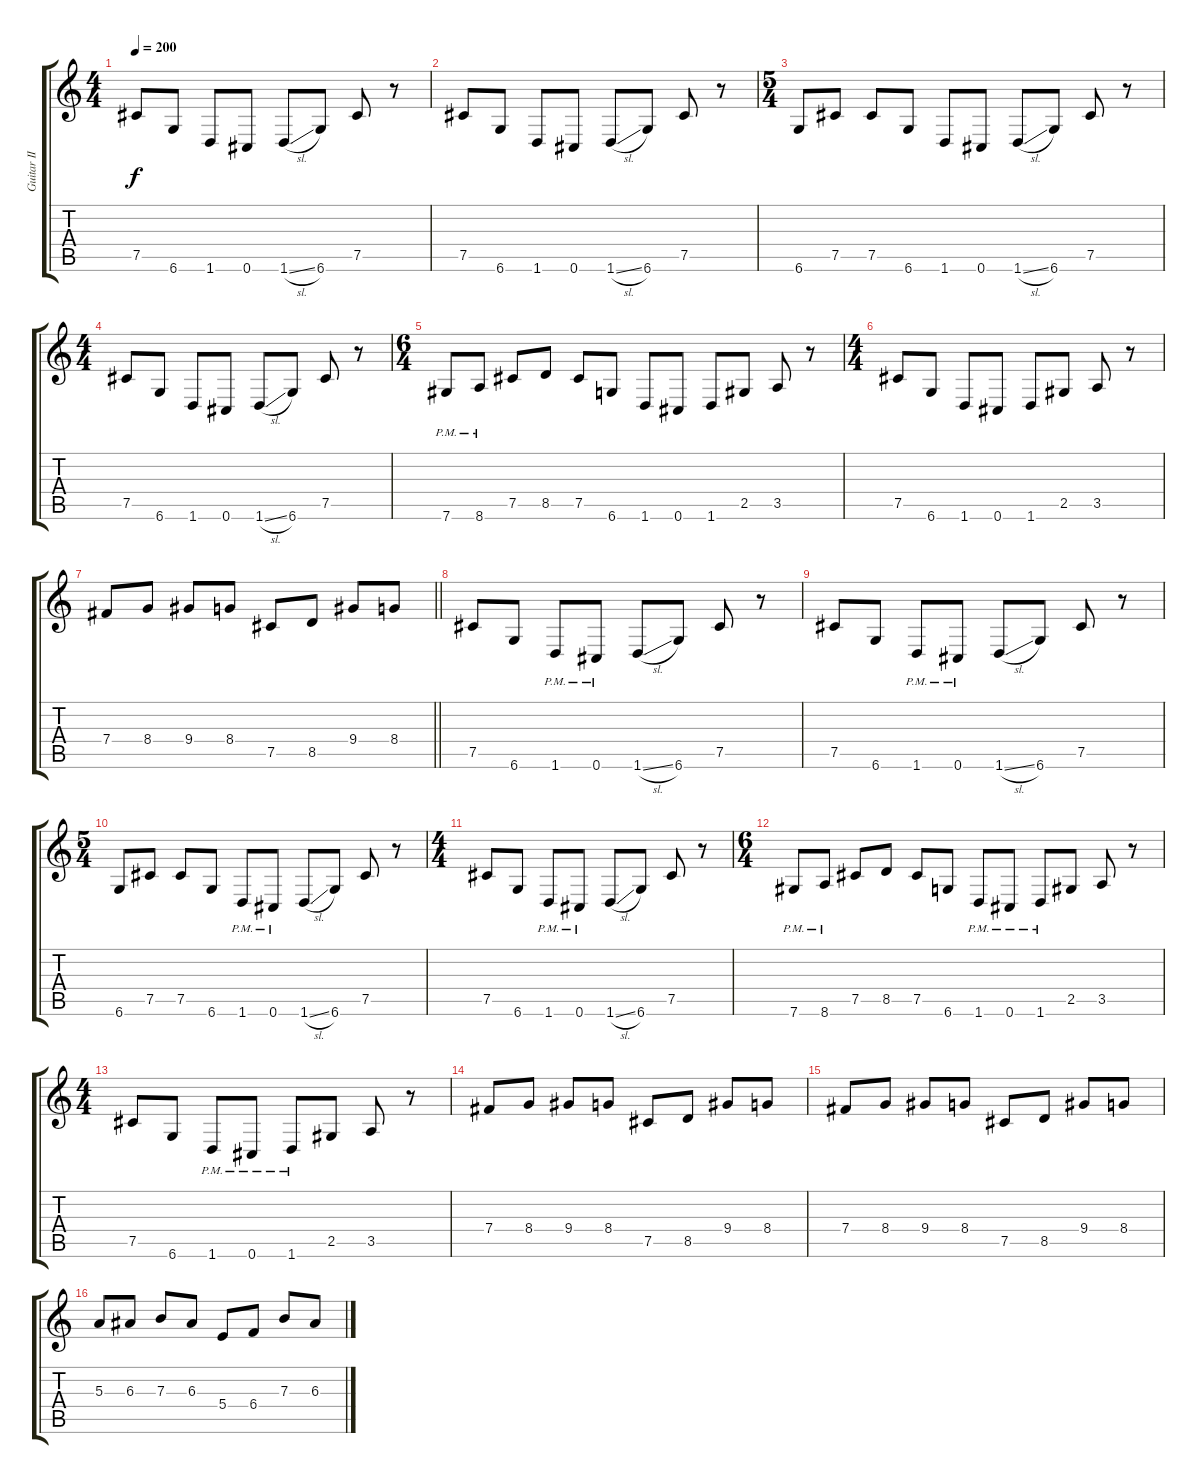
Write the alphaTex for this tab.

\track ("Guitar II" "Guitar II") {instrument distortionguitar}
\staff {score tabs}
\tuning (Db4 Ab3 E3 B2 Gb2 Db2) {hide}
\ts (4 4)
\tempo 200
\clef g2
\ks c
7.5.8{dy f} 6.6.8 1.6.8 0.6.8 1.6{sl}.8 6.6.8 7.5.8 r.8 |
7.5.8 6.6.8 1.6.8 0.6.8 1.6{sl}.8 6.6.8 7.5.8 r.8 |
\ts (5 4)
6.6.8 7.5.8 7.5.8 6.6.8 1.6.8 0.6.8 1.6{sl}.8 6.6.8 7.5.8 r.8 |
\ts (4 4)
7.5.8 6.6.8 1.6.8 0.6.8 1.6{sl}.8 6.6.8 7.5.8 r.8 |
\ts (6 4)
7.6{pm}.8 8.6{pm}.8 7.5.8 8.5.8 7.5.8 6.6.8 1.6.8 0.6.8 1.6.8 2.5.8 3.5.8 r.8 |
\ts (4 4)
7.5.8 6.6.8 1.6.8 0.6.8 1.6.8 2.5.8 3.5.8 r.8 |
\barLineRight lightlight
7.4.8 8.4.8 9.4.8 8.4.8 7.5.8 8.5.8 9.4.8 8.4.8 |
7.5.8 6.6.8 1.6{pm}.8 0.6{pm}.8 1.6{sl}.8 6.6.8 7.5.8 r.8 |
7.5.8 6.6.8 1.6{pm}.8 0.6{pm}.8 1.6{sl}.8 6.6.8 7.5.8 r.8 |
\ts (5 4)
6.6.8 7.5.8 7.5.8 6.6.8 1.6{pm}.8 0.6{pm}.8 1.6{sl}.8 6.6.8 7.5.8 r.8 |
\ts (4 4)
7.5.8 6.6.8 1.6{pm}.8 0.6{pm}.8 1.6{sl}.8 6.6.8 7.5.8 r.8 |
\ts (6 4)
7.6{pm}.8 8.6{pm}.8 7.5.8 8.5.8 7.5.8 6.6.8 1.6{pm}.8 0.6{pm}.8 1.6{pm}.8 2.5.8 3.5.8 r.8 |
\ts (4 4)
7.5.8 6.6.8 1.6{pm}.8 0.6{pm}.8 1.6{pm}.8 2.5.8 3.5.8 r.8 |
7.4.8 8.4.8 9.4.8 8.4.8 7.5.8 8.5.8 9.4.8 8.4.8 |
7.4.8 8.4.8 9.4.8 8.4.8 7.5.8 8.5.8 9.4.8 8.4.8 |
5.3.8 6.3.8 7.3.8 6.3.8 5.4.8 6.4.8 7.3.8 6.3.8
